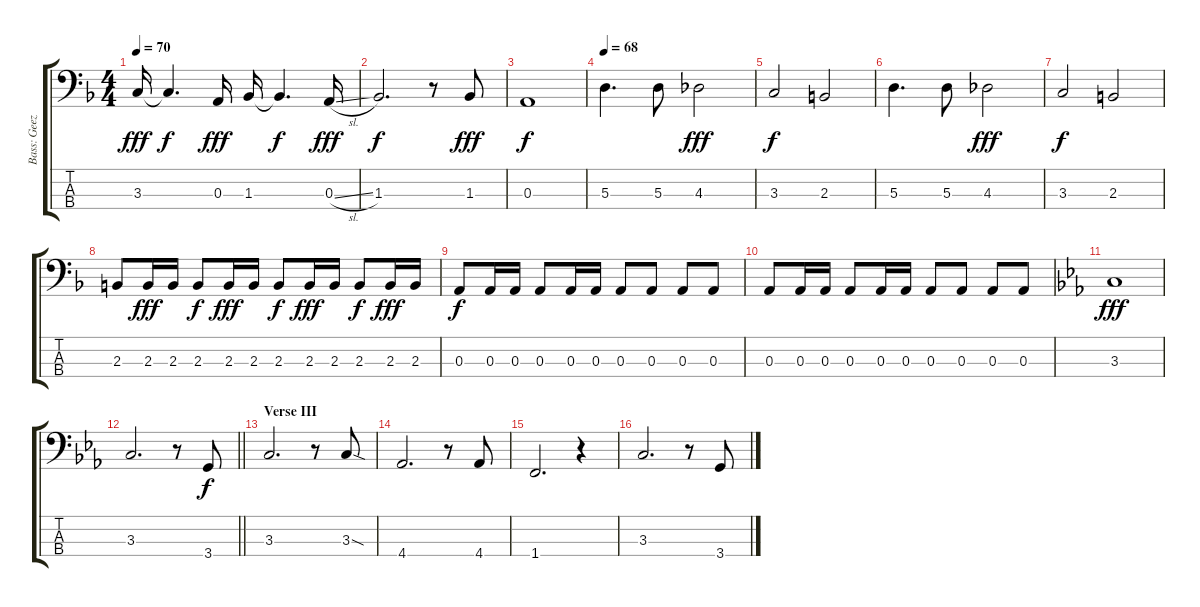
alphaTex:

\track ("Bass: Geezer" "Bass: Geez") {instrument electricbassfinger}
\staff {score tabs}
\tuning (G2 D2 A1 E1) {hide}
\ts (4 4)
\tempo 70
\clef f4
\ks dminor
3.3.16{dy fff} 3.3{t}.4{d dy f} 0.3.16{dy fff} 1.3.16 1.3{t}.4{d dy f} 0.3{sl}.16{dy fff} |
1.3.2{d dy f} r.8 1.3.8{dy fff} |
0.3.1{dy f} |
\tempo 68
5.3.4{d} 5.3.8 4.3.2{dy fff} |
3.3.2{dy f} 2.3.2 |
5.3.4{d} 5.3.8 4.3.2{dy fff} |
3.3.2{dy f} 2.3.2 |
2.3.8 2.3.16{dy fff} 2.3.16 2.3.8{dy f} 2.3.16{dy fff} 2.3.16 2.3.8{dy f} 2.3.16{dy fff} 2.3.16 2.3.8{dy f} 2.3.16{dy fff} 2.3.16 |
0.3.8{dy f} 0.3.16 0.3.16 0.3.8 0.3.16 0.3.16 0.3.8 0.3.8 0.3.8 0.3.8 |
0.3.8 0.3.16 0.3.16 0.3.8 0.3.16 0.3.16 0.3.8 0.3.8 0.3.8 0.3.8 |
\ks eb
3.3.1{dy fff} |
\barLineRight lightlight
3.3.2{d} r.8 3.4.8{dy f} |
\section ("" "Verse III")
3.3.2{d} r.8 3.3{sod}.8 |
4.4.2{d} r.8 4.4.8 |
1.4.2{d} r.4 |
3.3.2{d} r.8 3.4.8
